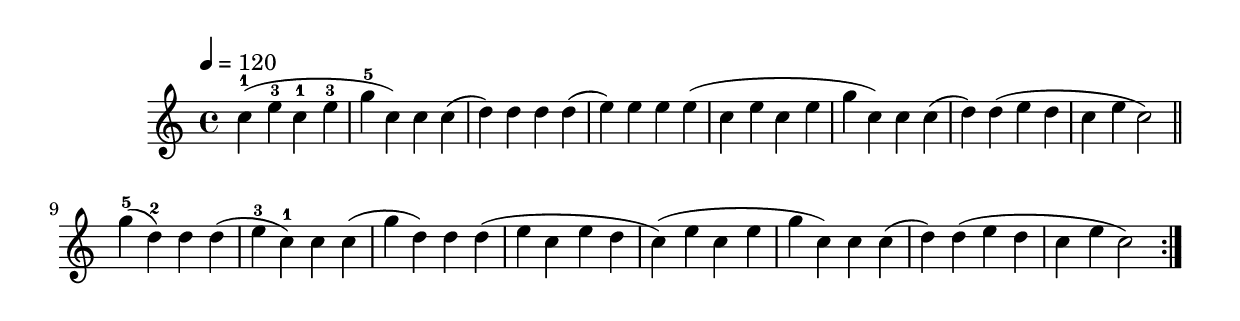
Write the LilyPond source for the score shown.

\version "2.19.51"

\score {
  \relative c'' {
    \time 4/4
    \tempo 4 = 120
    c4 ( -1 e4 -3 c4 -1 e4 -3
    g4 -5 c,4 ) c4 c4 (
    d4 ) d4 d4 d4 (
    e4 ) e4 e4 e4 (
    c4 e4 c4 e4
    g4 c,4 ) c4 c4 (
    d4 ) d4 ( e4 d4
    c4 e4 c2 ) \bar "||"
    \break \repeat volta 2 {

      g'4 ( -5 d4 ) -2 d4 d4 (
      | \barNumberCheck #10
      e4 -3 c4 ) -1 c4 c4 (
      g'4 d4 ) d4 d4 (
      e4 c4 e4 d4
      c4 ) ( e4 c4 e4
      g4 c,4 ) c4 c4 (
      d4 ) d4 ( e4 d4
      c4 e4 c2 )
    }
  }
 \layout { }
 \midi { }
}
